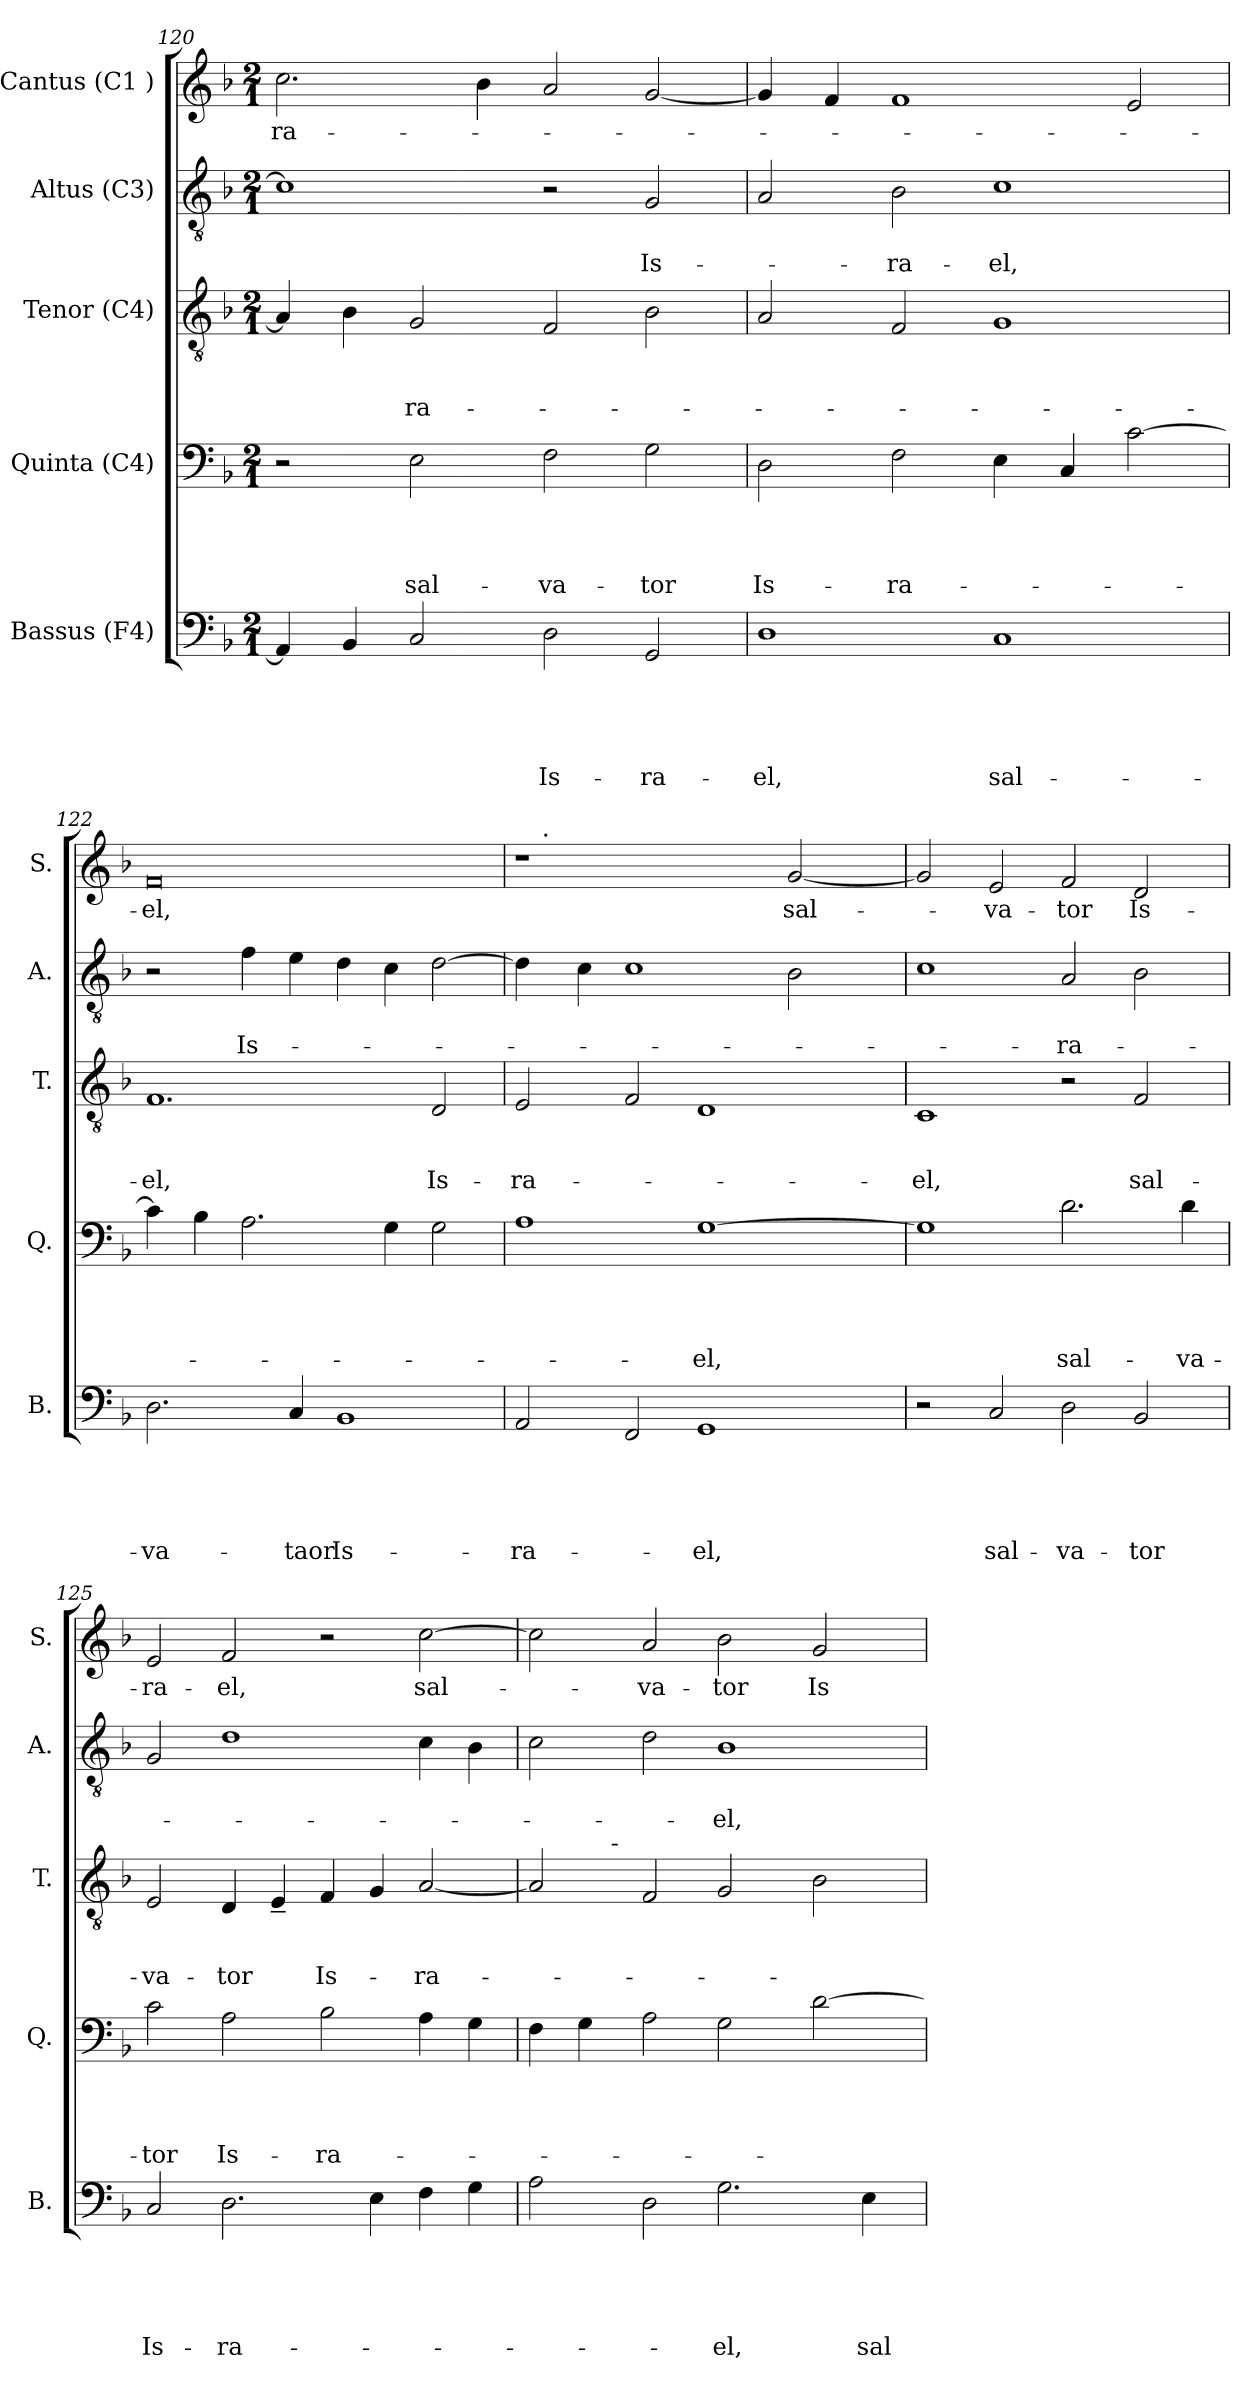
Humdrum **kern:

**kern	**text	**text	**text	**text	**text	**kern	**text	**text	**text	**text	**kern	**text	**text	**text	**kern	**text	**text	**kern	**text
*part5	*part5	*part5	*part5	*part5	*part5	*part4	*part4	*part4	*part4	*part4	*part3	*part3	*part3	*part3	*part2	*part2	*part2	*part1	*part1
*staff5	*staff5	*staff5	*staff5	*staff5	*staff5	*staff4	*staff4	*staff4	*staff4	*staff4	*staff3	*staff3	*staff3	*staff3	*staff2	*staff2	*staff2	*staff1	*staff1
*I"Bassus (F4)	*	*	*	*	*	*I"Quinta (C4)	*	*	*	*	*I"Tenor (C4)	*	*	*	*I"Altus (C3)	*	*	*I"Cantus (C1 )	*
*I'B.	*	*	*	*	*	*I'Q.	*	*	*	*	*I'T.	*	*	*	*I'A.	*	*	*I'S.	*
*clefF4	*	*	*	*	*	*clefF4	*	*	*	*	*clefGv2	*	*	*	*clefGv2	*	*	*clefG2	*
*k[b-]	*	*	*	*	*	*k[b-]	*	*	*	*	*k[b-]	*	*	*	*k[b-]	*	*	*k[b-]	*
*F:	*	*	*	*	*	*F:	*	*	*	*	*F:	*	*	*	*F:	*	*	*F:	*
*M2/1	*	*	*	*	*	*M2/1	*	*	*	*	*M2/1	*	*	*	*M2/1	*	*	*M2/1	*
=120	=120	=120	=120	=120	=120	=120	=120	=120	=120	=120	=120	=120	=120	=120	=120	=120	=120	=120	=120
!	!	!	!	!	!	!	!	!	!	!	!	!	!	!	!	!	!	!	!LO:LY:b
4AA/]	.	.	.	.	.	2r	.	.	.	.	4A/]	.	.	.	1c]	.	.	2.cc\	-ra-
4BB-/	.	.	.	.	.	.	.	.	.	.	4B-\	.	.	.	.	.	.	.	.
!	!	!	!	!	!	!	!	!	!	!LO:LY:b	!	!	!	!LO:LY:b	!	!	!	!	!
2C/	.	.	.	.	.	2E\	.	.	.	sal-	2G/	.	.	-ra-	.	.	.	.	.
.	.	.	.	.	.	.	.	.	.	.	.	.	.	.	.	.	.	4b-\	.
!	!	!	!	!	!LO:LY:b	!	!	!	!	!LO:LY:b	!	!	!	!	!	!	!	!	!
2D\	.	.	.	.	Is-	2F\	.	.	.	-va-	2F/	.	.	.	2r	.	.	2a/	.
!	!	!	!	!	!LO:LY:b	!	!	!	!	!LO:LY:b	!	!	!	!	!	!	!LO:LY:b	!	!
2GG/	.	.	.	.	-ra-	2G\	.	.	.	-tor	2B-\	.	.	.	2G/	.	Is-	[<2g/	.
=121	=121	=121	=121	=121	=121	=121	=121	=121	=121	=121	=121	=121	=121	=121	=121	=121	=121	=121	=121
!	!	!	!	!	!LO:LY:b	!	!	!	!	!LO:LY:b	!	!	!	!	!	!	!	!	!
1D	.	.	.	.	-el,	2D\	.	.	.	Is-	2A/	.	.	.	2A/	.	.	4g/]	.
.	.	.	.	.	.	.	.	.	.	.	.	.	.	.	.	.	.	4f/	.
!	!	!	!	!	!	!	!	!	!	!LO:LY:b	!	!	!	!	!	!	!LO:LY:b	!	!
.	.	.	.	.	.	2F\	.	.	.	-ra-	2F/	.	.	.	2B-\	.	-ra-	1f	.
!	!	!	!	!	!LO:LY:b	!	!	!	!	!	!	!	!	!	!	!	!LO:LY:b	!	!
1C	.	.	.	.	sal-	4E\	.	.	.	.	1G	.	.	.	1c	.	-el,	.	.
.	.	.	.	.	.	4C/	.	.	.	.	.	.	.	.	.	.	.	.	.
.	.	.	.	.	.	[>2c\	.	.	.	.	.	.	.	.	.	.	.	2e/	.
!!LO:PB:g=z
=122	=122	=122	=122	=122	=122	=122	=122	=122	=122	=122	=122	=122	=122	=122	=122	=122	=122	=122	=122
!	!	!	!	!	!LO:LY:b	!	!	!	!	!	!	!	!	!LO:LY:b	!	!	!	!	!LO:LY:b
2.D\	.	.	.	.	-va-	4c\]	.	.	.	.	1.F	.	.	-el,	2r	.	.	0f	-el,
.	.	.	.	.	.	4B-\	.	.	.	.	.	.	.	.	.	.	.	.	.
!	!	!	!	!	!	!	!	!	!	!	!	!	!	!	!	!	!LO:LY:b	!	!
.	.	.	.	.	.	2.A\	.	.	.	.	.	.	.	.	4f\	.	Is-	.	.
!	!	!	!	!	!LO:LY:b	!	!	!	!	!	!	!	!	!	!	!	!	!	!
4C/	.	.	.	.	-taor	.	.	.	.	.	.	.	.	.	4e\	.	.	.	.
!	!	!	!	!	!LO:LY:b	!	!	!	!	!	!	!	!	!	!	!	!	!	!
1BB-	.	.	.	.	Is-	.	.	.	.	.	.	.	.	.	4d\	.	.	.	.
.	.	.	.	.	.	4G\	.	.	.	.	.	.	.	.	4c\	.	.	.	.
!	!	!	!	!	!	!	!	!	!	!	!	!	!	!LO:LY:b	!	!	!	!	!
.	.	.	.	.	.	2G\	.	.	.	.	2D/	.	.	Is-	[>2d\	.	.	.	.
=123	=123	=123	=123	=123	=123	=123	=123	=123	=123	=123	=123	=123	=123	=123	=123	=123	=123	=123	=123
!	!	!	!	!	!LO:LY:b	!	!	!	!	!	!	!	!	!LO:LY:b	!	!	!	!	!
*	*	*	*	*	*	*	*	*	*	*	*	*	*	*	*	*	*	*^	*
2AA/	.	.	.	.	-ra-	1A	.	.	.	.	2E/	.	.	-ra-	4d\]	.	.	1r	16.ryy	.
!	!	!	!	!	!	!	!	!	!	!	!	!	!	!	!	!	!	!	!LO:TX:a:t=.	!
.	.	.	.	.	.	.	.	.	.	.	.	.	.	.	.	.	.	.	1ryy	.
.	.	.	.	.	.	.	.	.	.	.	.	.	.	.	4c\	.	.	.	.	.
2FF/	.	.	.	.	.	.	.	.	.	.	2F/	.	.	.	1c	.	.	.	.	.
!	!	!	!	!	!LO:LY:b	!	!	!	!	!LO:LY:b	!	!	!	!	!	!	!	!	!	!
1GG	.	.	.	.	-el,	[>1G	.	.	.	-el,	1D	.	.	.	.	.	.	2ryy	.	.
.	.	.	.	.	.	.	.	.	.	.	.	.	.	.	.	.	.	.	2ryy	.
!	!	!	!	!	!	!	!	!	!	!	!	!	!	!	!	!	!	!	!	!LO:LY:b
.	.	.	.	.	.	.	.	.	.	.	.	.	.	.	2B-\	.	.	[<2g/	.	sal-
.	.	.	.	.	.	.	.	.	.	.	.	.	.	.	.	.	.	.	4ryy	.
.	.	.	.	.	.	.	.	.	.	.	.	.	.	.	.	.	.	.	8ryy	.
.	.	.	.	.	.	.	.	.	.	.	.	.	.	.	.	.	.	.	32ryy	.
=124	=124	=124	=124	=124	=124	=124	=124	=124	=124	=124	=124	=124	=124	=124	=124	=124	=124	=124	=124	=124
!	!	!	!	!	!	!	!	!	!	!	!	!	!	!LO:LY:b	!	!	!	!	!	!
*	*	*	*	*	*	*	*	*	*	*	*	*	*	*	*	*	*	*v	*v	*
2r	.	.	.	.	.	1G]	.	.	.	.	1C	.	.	-el,	1c	.	.	2g/]	.
!	!	!	!	!	!LO:LY:b	!	!	!	!	!	!	!	!	!	!	!	!	!	!LO:LY:b
2C/	.	.	.	.	sal-	.	.	.	.	.	.	.	.	.	.	.	.	2e/	-va-
!	!	!	!	!	!LO:LY:b	!	!	!	!	!LO:LY:b	!	!	!	!	!	!	!LO:LY:b	!	!LO:LY:b
2D\	.	.	.	.	-va-	2.d\	.	.	.	sal-	2r	.	.	.	2A/	.	-ra-	2f/	-tor
!	!	!	!	!	!LO:LY:b	!	!	!	!	!	!	!	!	!LO:LY:b	!	!	!	!	!LO:LY:b
2BB-/	.	.	.	.	-tor	.	.	.	.	.	2F/	.	.	sal-	2B-\	.	.	2d/	Is-
!	!	!	!	!	!	!	!	!	!	!LO:LY:b	!	!	!	!	!	!	!	!	!
.	.	.	.	.	.	4d\	.	.	.	-va-	.	.	.	.	.	.	.	.	.
=125	=125	=125	=125	=125	=125	=125	=125	=125	=125	=125	=125	=125	=125	=125	=125	=125	=125	=125	=125
!	!	!	!	!	!LO:LY:b	!	!	!	!	!LO:LY:b	!	!	!	!LO:LY:b	!	!	!	!	!LO:LY:b
2C/	.	.	.	.	Is-	2c\	.	.	.	-tor	2E/	.	.	-va-	2G/	.	.	2e/	-ra-
!	!	!	!	!	!LO:LY:b	!	!	!	!	!LO:LY:b	!	!	!	!LO:LY:b	!	!	!	!	!LO:LY:b
2.D\	.	.	.	.	-ra-	2A\	.	.	.	Is-	4D/	.	.	-tor	1d	.	.	2f/	-el,
.	.	.	.	.	.	.	.	.	.	.	4E~</	.	.	.	.	.	.	.	.
!	!	!	!	!	!	!	!	!	!	!LO:LY:b	!	!	!	!LO:LY:b	!	!	!	!	!
.	.	.	.	.	.	2B-\	.	.	.	-ra-	4F/	.	.	Is-	.	.	.	2r	.
4E\	.	.	.	.	.	.	.	.	.	.	4G/	.	.	.	.	.	.	.	.
!	!	!	!	!	!	!	!	!	!	!	!	!	!	!LO:LY:b	!	!	!	!	!LO:LY:b
4F\	.	.	.	.	.	4A\	.	.	.	.	[<2A/	.	.	-ra-	4c\	.	.	[<2cc\	sal-
4G\	.	.	.	.	.	4G\	.	.	.	.	.	.	.	.	4B-\	.	.	.	.
!!LO:LB:g=z
=126	=126	=126	=126	=126	=126	=126	=126	=126	=126	=126	=126	=126	=126	=126	=126	=126	=126	=126	=126
*	*	*	*	*	*	*	*	*	*	*	*^	*	*	*	*	*	*	*	*
2A\	.	.	.	.	.	4F\	.	.	.	.	2A/]	4.ryy	.	.	.	2c\	.	.	2cc\]	.
.	.	.	.	.	.	4G\	.	.	.	.	.	.	.	.	.	.	.	.	.	.
!	!	!	!	!	!	!	!	!	!	!	!	!LO:TX:a:t=-	!	!	!	!	!	!	!	!
.	.	.	.	.	.	.	.	.	.	.	.	1ryy	.	.	.	.	.	.	.	.
!	!	!	!	!	!	!	!	!	!	!	!	!	!	!	!	!	!	!	!	!LO:LY:b
2D\	.	.	.	.	.	2A\	.	.	.	.	2F/	.	.	.	.	2d\	.	.	2a/	-va-
!	!	!	!	!	!LO:LY:b	!	!	!	!	!	!	!	!	!	!	!	!	!LO:LY:b	!	!LO:LY:b
2.G\	.	.	.	.	-el,	2G\	.	.	.	.	2G/	.	.	.	.	1B-	.	-el,	2b-\	-tor
.	.	.	.	.	.	.	.	.	.	.	.	2ryy	.	.	.	.	.	.	.	.
!	!	!	!	!	!	!	!	!	!	!	!	!	!	!	!	!	!	!	!	!LO:LY:b
.	.	.	.	.	.	[>2d\	.	.	.	.	2B-\	.	.	.	.	.	.	.	2g/	Is-
!	!	!	!	!	!LO:LY:b	!	!	!	!	!	!	!	!	!	!	!	!	!	!	!
4E\	.	.	.	.	sal-	.	.	.	.	.	.	.	.	.	.	.	.	.	.	.
.	.	.	.	.	.	.	.	.	.	.	.	8ryy	.	.	.	.	.	.	.	.
*	*	*	*	*	*	*	*	*	*	*	*v	*v	*	*	*	*	*	*	*	*
=	=	=	=	=	=	=	=	=	=	=	=	=	=	=	=	=	=	=	=
*-	*-	*-	*-	*-	*-	*-	*-	*-	*-	*-	*-	*-	*-	*-	*-	*-	*-	*-	*-
